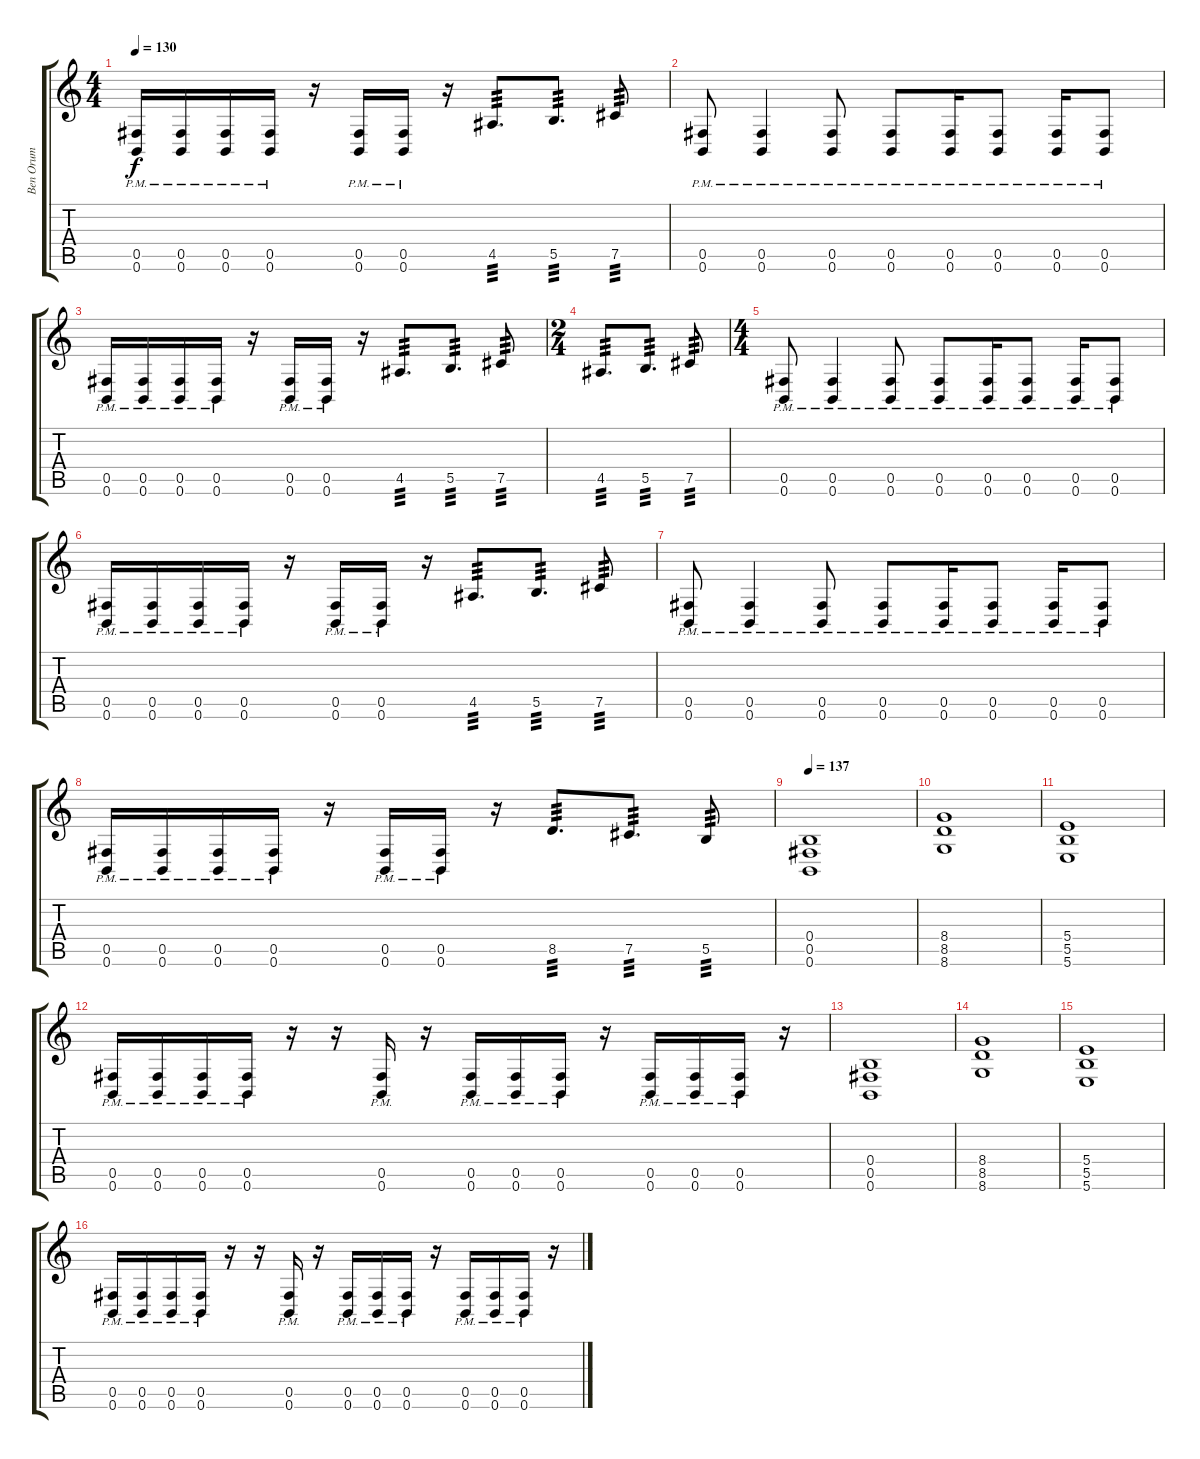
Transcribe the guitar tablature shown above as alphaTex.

\track ("Ben Orum" "Ben Orum") {instrument distortionguitar}
\staff {score tabs}
\tuning (Db4 Ab3 E3 B2 Gb2 B1) {hide}
\ts (4 4)
\tempo 130
\clef g2
\ks c
(0.5{pm} 0.6{pm}).16{dy f} (0.5{pm} 0.6{pm}).16 (0.5{pm} 0.6{pm}).16 (0.5{pm} 0.6{pm}).16 r.16 (0.5{pm} 0.6{pm}).16 (0.5{pm} 0.6{pm}).16 r.16 4.5.8{d tp 3} 5.5.8{d tp 3} 7.5.8{tp 3} |
(0.5{pm} 0.6{pm}).8 (0.5{pm} 0.6{pm}).4 (0.5{pm} 0.6{pm}).8 (0.5{pm} 0.6{pm}).8 (0.5{pm} 0.6{pm}).16 (0.5{pm} 0.6{pm}).8 (0.5{pm} 0.6{pm}).16 (0.5{pm} 0.6{pm}).8 |
(0.5{pm} 0.6{pm}).16 (0.5{pm} 0.6{pm}).16 (0.5{pm} 0.6{pm}).16 (0.5{pm} 0.6{pm}).16 r.16 (0.5{pm} 0.6{pm}).16 (0.5{pm} 0.6{pm}).16 r.16 4.5.8{d tp 3} 5.5.8{d tp 3} 7.5.8{tp 3} |
\ts (2 4)
4.5.8{d tp 3} 5.5.8{d tp 3} 7.5.8{tp 3} |
\ts (4 4)
(0.5{pm} 0.6{pm}).8 (0.5{pm} 0.6{pm}).4 (0.5{pm} 0.6{pm}).8 (0.5{pm} 0.6{pm}).8 (0.5{pm} 0.6{pm}).16 (0.5{pm} 0.6{pm}).8 (0.5{pm} 0.6{pm}).16 (0.5{pm} 0.6{pm}).8 |
(0.5{pm} 0.6{pm}).16 (0.5{pm} 0.6{pm}).16 (0.5{pm} 0.6{pm}).16 (0.5{pm} 0.6{pm}).16 r.16 (0.5{pm} 0.6{pm}).16 (0.5{pm} 0.6{pm}).16 r.16 4.5.8{d tp 3} 5.5.8{d tp 3} 7.5.8{tp 3} |
(0.5{pm} 0.6{pm}).8 (0.5{pm} 0.6{pm}).4 (0.5{pm} 0.6{pm}).8 (0.5{pm} 0.6{pm}).8 (0.5{pm} 0.6{pm}).16 (0.5{pm} 0.6{pm}).8 (0.5{pm} 0.6{pm}).16 (0.5{pm} 0.6{pm}).8 |
(0.5{pm} 0.6{pm}).16 (0.5{pm} 0.6{pm}).16 (0.5{pm} 0.6{pm}).16 (0.5{pm} 0.6{pm}).16 r.16 (0.5{pm} 0.6{pm}).16 (0.5{pm} 0.6{pm}).16 r.16 8.5.8{d tp 3} 7.5.8{d tp 3} 5.5.8{tp 3} |
\tempo 137
(0.4 0.5 0.6).1 |
(8.4 8.5 8.6).1 |
(5.4 5.5 5.6).1 |
(0.5{pm} 0.6{pm}).16 (0.5{pm} 0.6{pm}).16 (0.5{pm} 0.6{pm}).16 (0.5{pm} 0.6{pm}).16 r.16 r.16 (0.5{pm} 0.6{pm}).16 r.16 (0.5{pm} 0.6{pm}).16 (0.5{pm} 0.6{pm}).16 (0.5{pm} 0.6{pm}).16 r.16 (0.5{pm} 0.6{pm}).16 (0.5{pm} 0.6{pm}).16 (0.5{pm} 0.6{pm}).16 r.16 |
(0.4 0.5 0.6).1 |
(8.4 8.5 8.6).1 |
(5.4 5.5 5.6).1 |
(0.5{pm} 0.6{pm}).16 (0.5{pm} 0.6{pm}).16 (0.5{pm} 0.6{pm}).16 (0.5{pm} 0.6{pm}).16 r.16 r.16 (0.5{pm} 0.6{pm}).16 r.16 (0.5{pm} 0.6{pm}).16 (0.5{pm} 0.6{pm}).16 (0.5{pm} 0.6{pm}).16 r.16 (0.5{pm} 0.6{pm}).16 (0.5{pm} 0.6{pm}).16 (0.5{pm} 0.6{pm}).16 r.16
